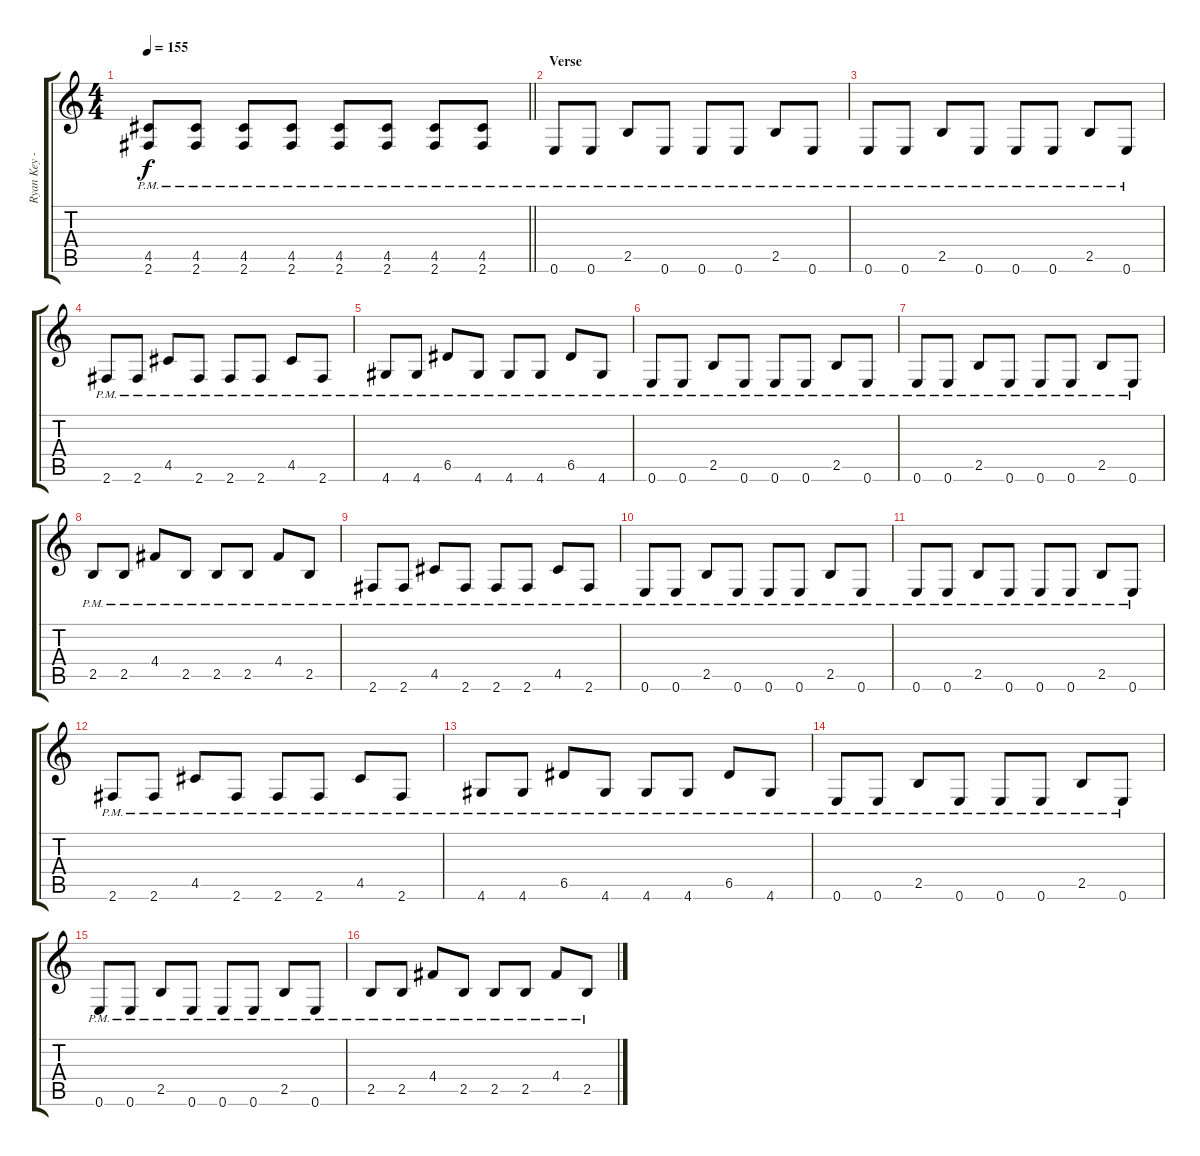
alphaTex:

\track ("Ryan Key - Rythm Guitar" "Ryan Key -") {instrument acousticguitarnylon}
\staff {score tabs}
\tuning (E4 B3 G3 D3 A2 E2) {hide}
\ts (4 4)
\tempo 155
\clef g2
\barLineRight lightlight
\ks c
(4.5{pm} 2.6{pm}).8{dy f} (4.5{pm} 2.6{pm}).8 (4.5{pm} 2.6{pm}).8 (4.5{pm} 2.6{pm}).8 (4.5{pm} 2.6{pm}).8 (4.5{pm} 2.6{pm}).8 (4.5{pm} 2.6{pm}).8 (4.5{pm} 2.6{pm}).8 |
\section ("" "Verse")
0.6{pm}.8 0.6{pm}.8 2.5{pm}.8 0.6{pm}.8 0.6{pm}.8 0.6{pm}.8 2.5{pm}.8 0.6{pm}.8 |
0.6{pm}.8 0.6{pm}.8 2.5{pm}.8 0.6{pm}.8 0.6{pm}.8 0.6{pm}.8 2.5{pm}.8 0.6{pm}.8 |
2.6{pm}.8 2.6{pm}.8 4.5{pm}.8 2.6{pm}.8 2.6{pm}.8 2.6{pm}.8 4.5{pm}.8 2.6{pm}.8 |
4.6{pm}.8 4.6{pm}.8 6.5{pm}.8 4.6{pm}.8 4.6{pm}.8 4.6{pm}.8 6.5{pm}.8 4.6{pm}.8 |
0.6{pm}.8 0.6{pm}.8 2.5{pm}.8 0.6{pm}.8 0.6{pm}.8 0.6{pm}.8 2.5{pm}.8 0.6{pm}.8 |
0.6{pm}.8 0.6{pm}.8 2.5{pm}.8 0.6{pm}.8 0.6{pm}.8 0.6{pm}.8 2.5{pm}.8 0.6{pm}.8 |
2.5{pm}.8 2.5{pm}.8 4.4{pm}.8 2.5{pm}.8 2.5{pm}.8 2.5{pm}.8 4.4{pm}.8 2.5{pm}.8 |
2.6{pm}.8 2.6{pm}.8 4.5{pm}.8 2.6{pm}.8 2.6{pm}.8 2.6{pm}.8 4.5{pm}.8 2.6{pm}.8 |
0.6{pm}.8 0.6{pm}.8 2.5{pm}.8 0.6{pm}.8 0.6{pm}.8 0.6{pm}.8 2.5{pm}.8 0.6{pm}.8 |
0.6{pm}.8 0.6{pm}.8 2.5{pm}.8 0.6{pm}.8 0.6{pm}.8 0.6{pm}.8 2.5{pm}.8 0.6{pm}.8 |
2.6{pm}.8 2.6{pm}.8 4.5{pm}.8 2.6{pm}.8 2.6{pm}.8 2.6{pm}.8 4.5{pm}.8 2.6{pm}.8 |
4.6{pm}.8 4.6{pm}.8 6.5{pm}.8 4.6{pm}.8 4.6{pm}.8 4.6{pm}.8 6.5{pm}.8 4.6{pm}.8 |
0.6{pm}.8 0.6{pm}.8 2.5{pm}.8 0.6{pm}.8 0.6{pm}.8 0.6{pm}.8 2.5{pm}.8 0.6{pm}.8 |
0.6{pm}.8 0.6{pm}.8 2.5{pm}.8 0.6{pm}.8 0.6{pm}.8 0.6{pm}.8 2.5{pm}.8 0.6{pm}.8 |
2.5{pm}.8 2.5{pm}.8 4.4{pm}.8 2.5{pm}.8 2.5{pm}.8 2.5{pm}.8 4.4{pm}.8 2.5{pm}.8
